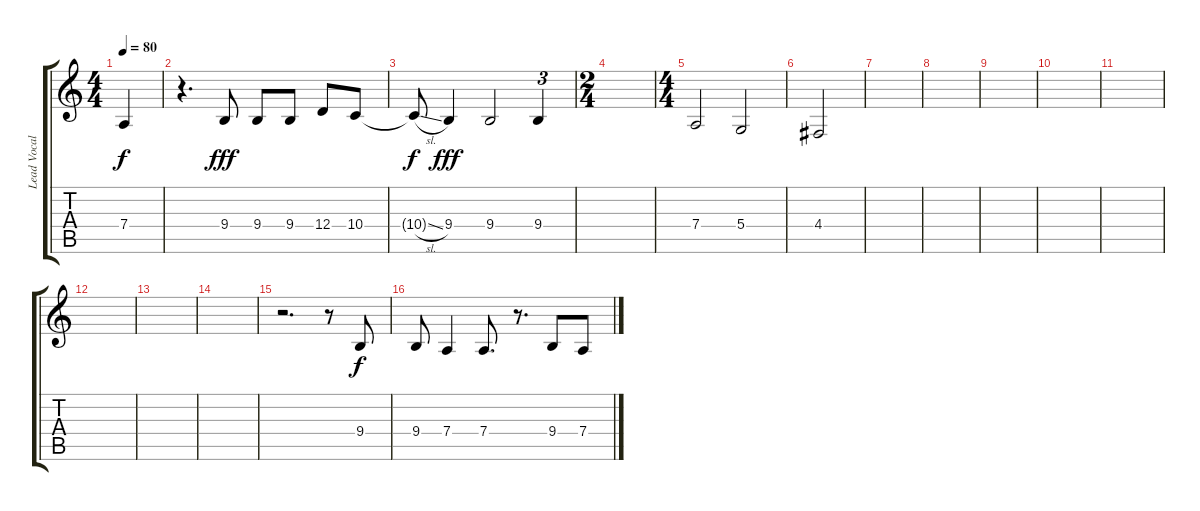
\track ("Lead Vocals (jón şor birgisson)" "Lead Vocal") {instrument englishhorn}
\staff {score tabs}
\tuning (E4 B3 G3 D3 A2 E2) {hide}
\ts (4 4)
\tempo 80
\clef g2
\ks c
7.4{t}.4{dy f} |
r.4{d} 9.4.8{dy fff} 9.4.8 9.4.8 12.4.8 10.4.8 |
10.4{sl t}.8{dy f} 9.4.4{dy fff} 9.4.2 9.4.4{tu (3 2)} |
\ts (2 4)
|
\ts (4 4)
7.4.2 5.4.2 |
4.4.2 |
|
|
|
|
|
|
|
|
r.2{d} r.8 9.4.8{dy f} |
9.4.8 7.4.4 7.4.8{d} r.8{d} 9.4.8 7.4.8
